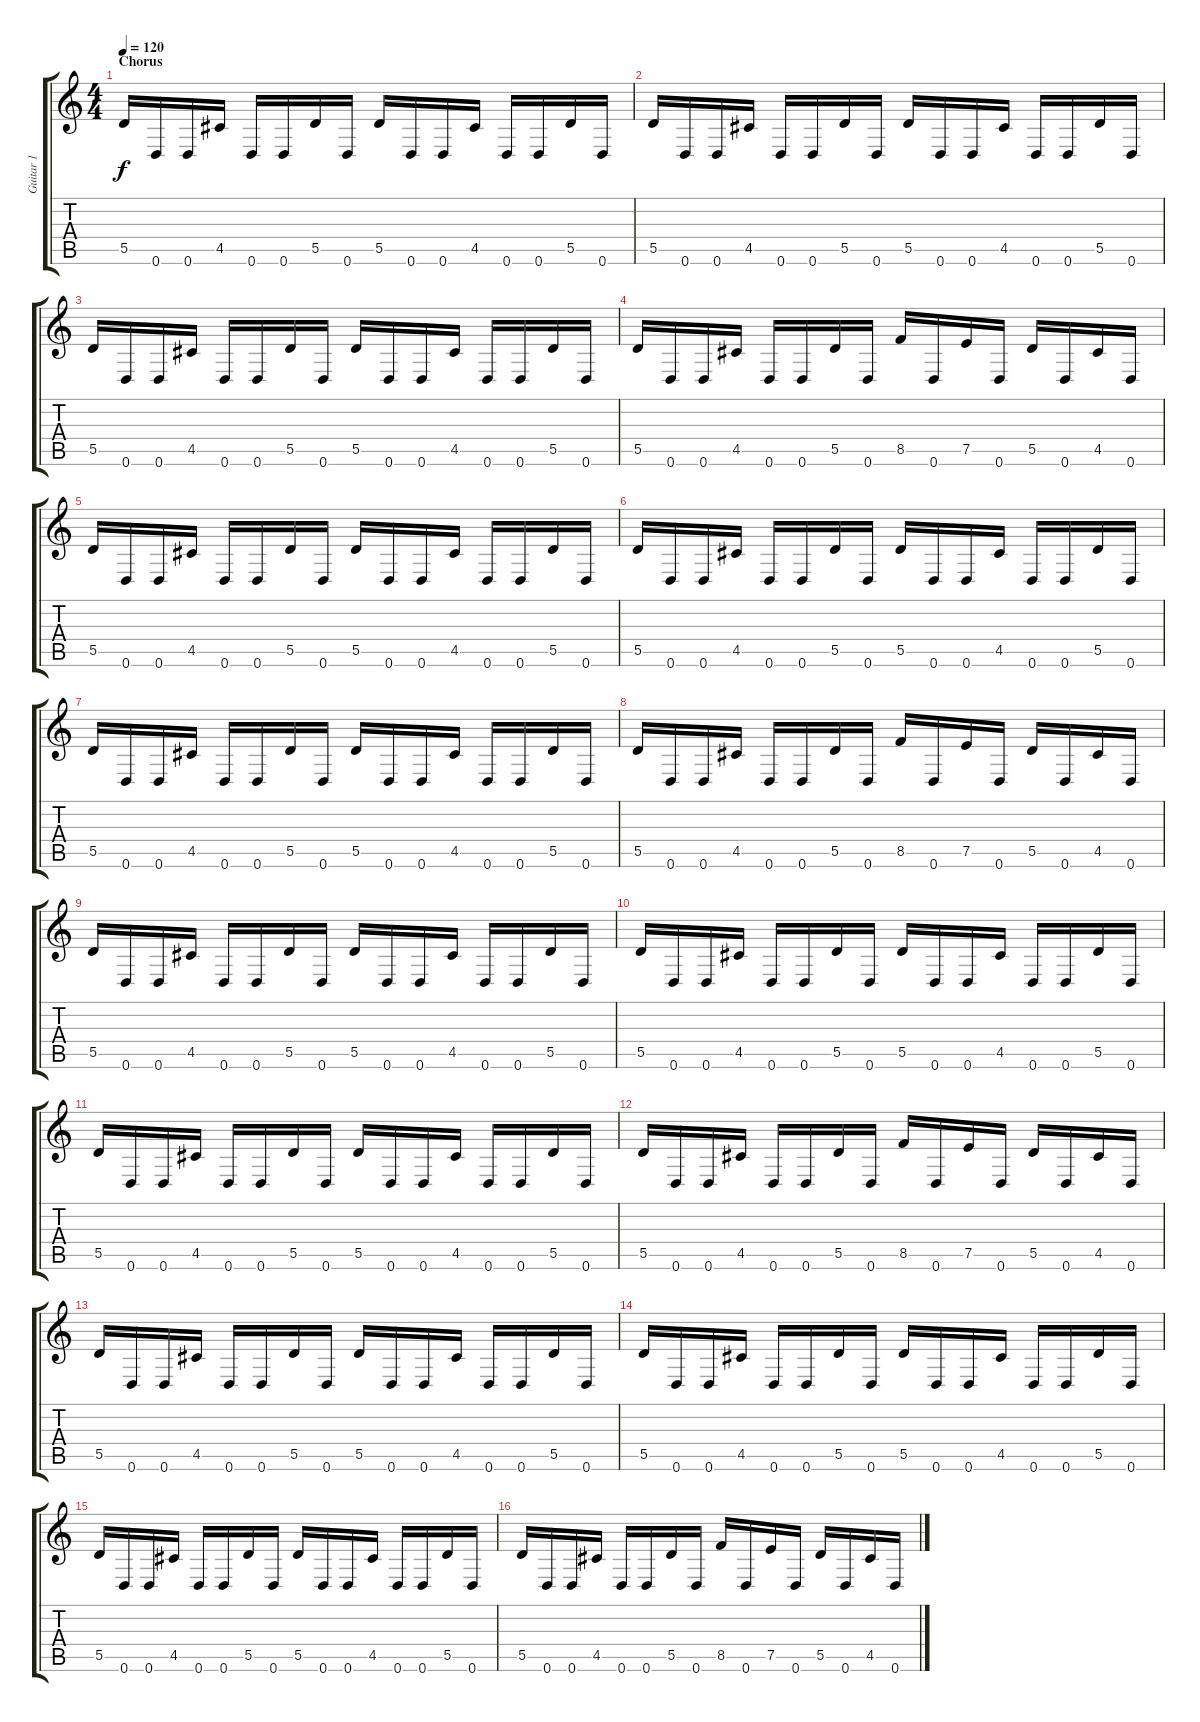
\track ("Guitar 1" "Guitar 1") {instrument distortionguitar}
\staff {score tabs}
\tuning (E4 B3 G3 D3 A2 D2) {hide}
\ts (4 4)
\section ("" "Chorus")
\tempo 120
\clef g2
\ks c
5.5.16{dy f} 0.6.16 0.6.16 4.5.16 0.6.16 0.6.16 5.5.16 0.6.16 5.5.16 0.6.16 0.6.16 4.5.16 0.6.16 0.6.16 5.5.16 0.6.16 |
5.5.16 0.6.16 0.6.16 4.5.16 0.6.16 0.6.16 5.5.16 0.6.16 5.5.16 0.6.16 0.6.16 4.5.16 0.6.16 0.6.16 5.5.16 0.6.16 |
5.5.16 0.6.16 0.6.16 4.5.16 0.6.16 0.6.16 5.5.16 0.6.16 5.5.16 0.6.16 0.6.16 4.5.16 0.6.16 0.6.16 5.5.16 0.6.16 |
5.5.16 0.6.16 0.6.16 4.5.16 0.6.16 0.6.16 5.5.16 0.6.16 8.5.16 0.6.16 7.5.16 0.6.16 5.5.16 0.6.16 4.5.16 0.6.16 |
5.5.16 0.6.16 0.6.16 4.5.16 0.6.16 0.6.16 5.5.16 0.6.16 5.5.16 0.6.16 0.6.16 4.5.16 0.6.16 0.6.16 5.5.16 0.6.16 |
5.5.16 0.6.16 0.6.16 4.5.16 0.6.16 0.6.16 5.5.16 0.6.16 5.5.16 0.6.16 0.6.16 4.5.16 0.6.16 0.6.16 5.5.16 0.6.16 |
5.5.16 0.6.16 0.6.16 4.5.16 0.6.16 0.6.16 5.5.16 0.6.16 5.5.16 0.6.16 0.6.16 4.5.16 0.6.16 0.6.16 5.5.16 0.6.16 |
5.5.16 0.6.16 0.6.16 4.5.16 0.6.16 0.6.16 5.5.16 0.6.16 8.5.16 0.6.16 7.5.16 0.6.16 5.5.16 0.6.16 4.5.16 0.6.16 |
5.5.16 0.6.16 0.6.16 4.5.16 0.6.16 0.6.16 5.5.16 0.6.16 5.5.16 0.6.16 0.6.16 4.5.16 0.6.16 0.6.16 5.5.16 0.6.16 |
5.5.16 0.6.16 0.6.16 4.5.16 0.6.16 0.6.16 5.5.16 0.6.16 5.5.16 0.6.16 0.6.16 4.5.16 0.6.16 0.6.16 5.5.16 0.6.16 |
5.5.16 0.6.16 0.6.16 4.5.16 0.6.16 0.6.16 5.5.16 0.6.16 5.5.16 0.6.16 0.6.16 4.5.16 0.6.16 0.6.16 5.5.16 0.6.16 |
5.5.16 0.6.16 0.6.16 4.5.16 0.6.16 0.6.16 5.5.16 0.6.16 8.5.16 0.6.16 7.5.16 0.6.16 5.5.16 0.6.16 4.5.16 0.6.16 |
5.5.16 0.6.16 0.6.16 4.5.16 0.6.16 0.6.16 5.5.16 0.6.16 5.5.16 0.6.16 0.6.16 4.5.16 0.6.16 0.6.16 5.5.16 0.6.16 |
5.5.16 0.6.16 0.6.16 4.5.16 0.6.16 0.6.16 5.5.16 0.6.16 5.5.16 0.6.16 0.6.16 4.5.16 0.6.16 0.6.16 5.5.16 0.6.16 |
5.5.16 0.6.16 0.6.16 4.5.16 0.6.16 0.6.16 5.5.16 0.6.16 5.5.16 0.6.16 0.6.16 4.5.16 0.6.16 0.6.16 5.5.16 0.6.16 |
5.5.16 0.6.16 0.6.16 4.5.16 0.6.16 0.6.16 5.5.16 0.6.16 8.5.16 0.6.16 7.5.16 0.6.16 5.5.16 0.6.16 4.5.16 0.6.16
